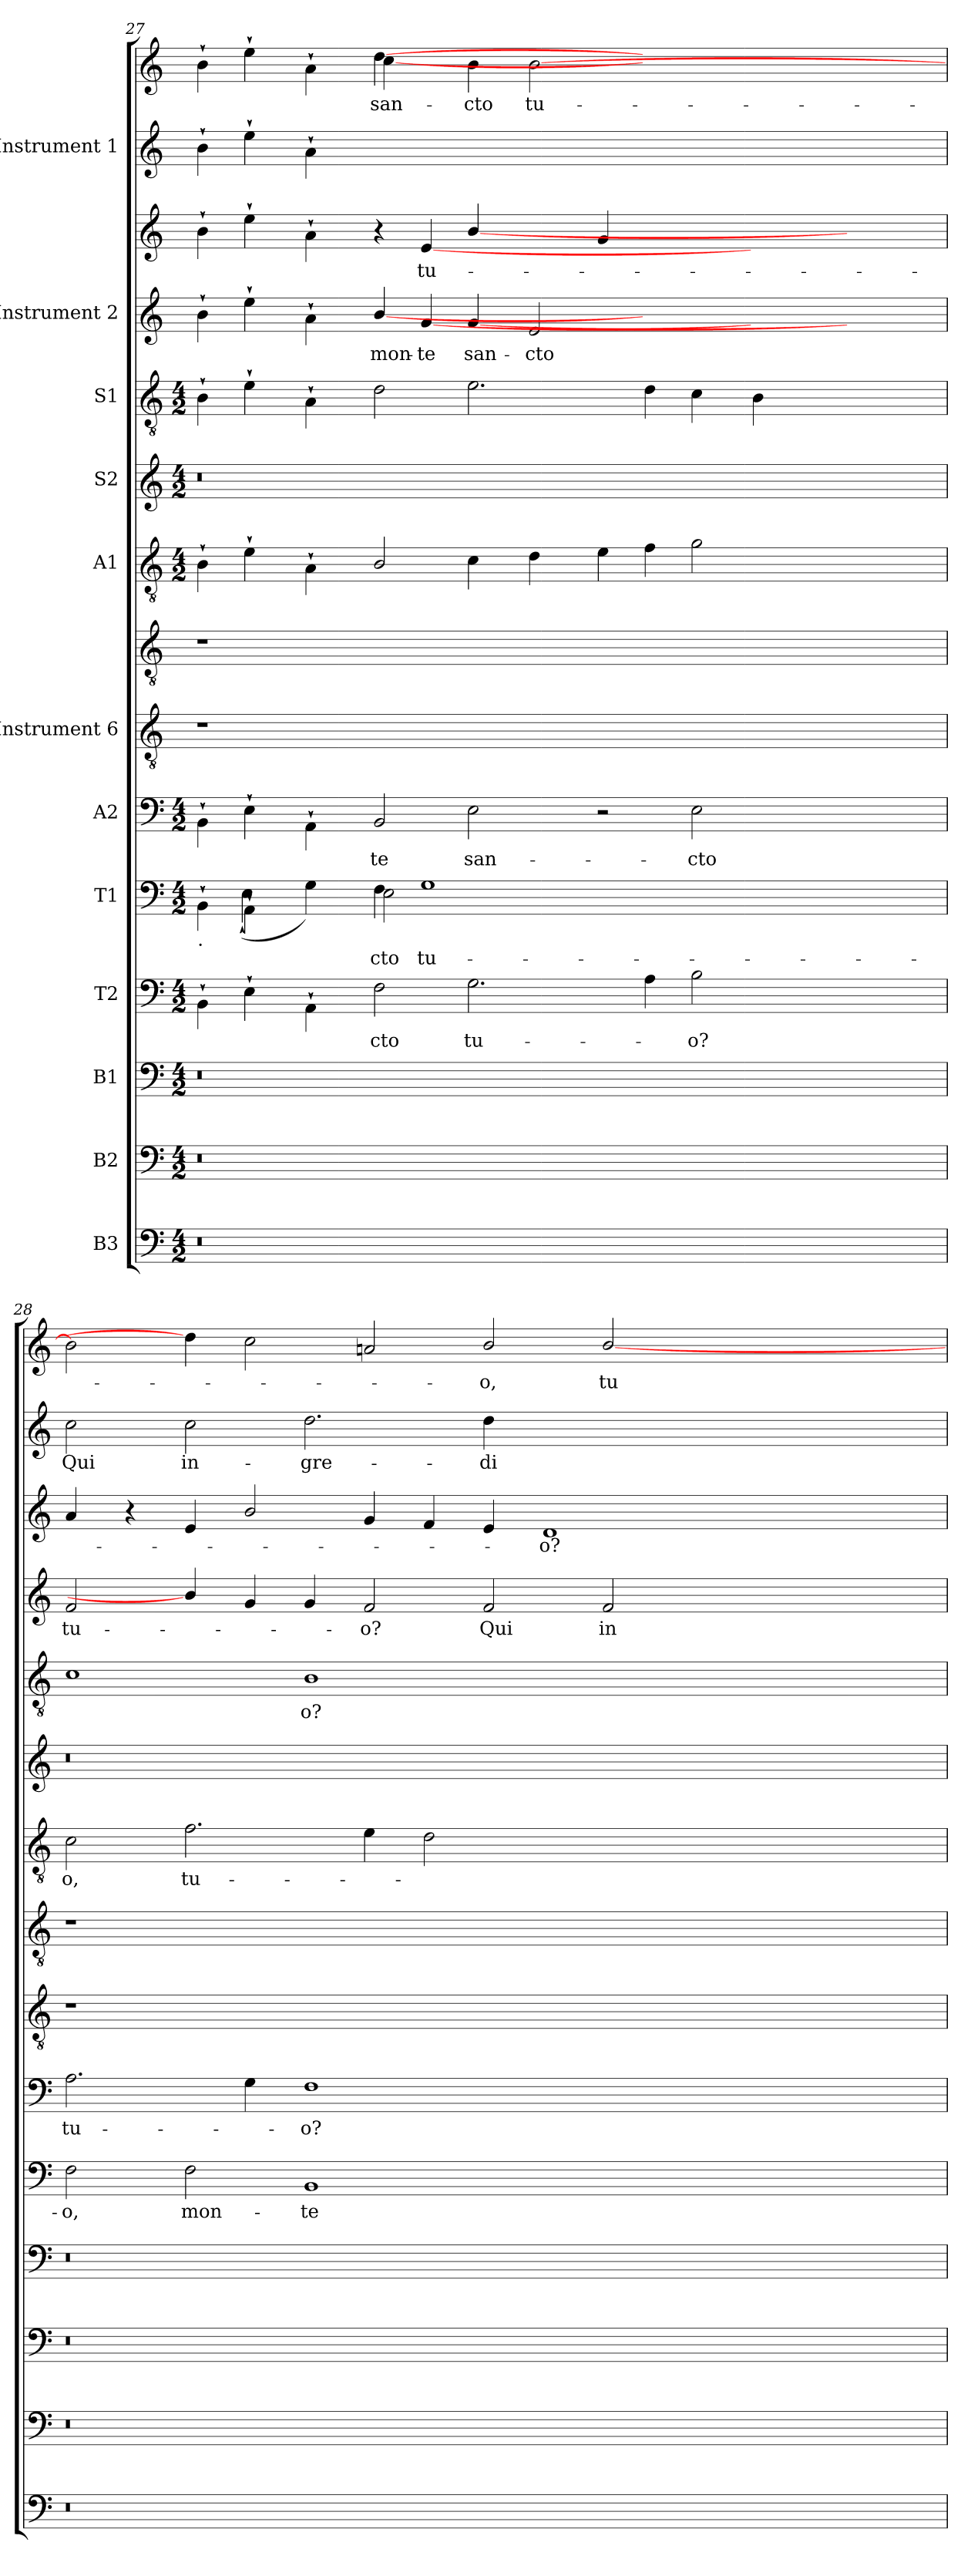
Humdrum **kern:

**kern	**kern	**kern	**kern	**text	**kern	**text	**kern	**text	**kern	**kern	**kern	**text	**kern	**kern	**text	**kern	**text	**kern	**text	**kern	**text	**kern	**text
*part12	*part11	*part10	*part9	*part9	*part8	*part8	*part7	*part7	*part6	*part6	*part5	*part5	*part4	*part3	*part3	*part2	*part2	*part2	*part2	*part1	*part1	*part1	*part1
*staff15	*staff14	*staff13	*staff12	*staff12	*staff11	*staff11	*staff10	*staff10	*staff9	*staff8	*staff7	*staff7	*staff6	*staff5	*staff5	*staff4	*staff4	*staff3	*staff3	*staff2	*staff2	*staff1	*staff1
*I"B3	*I"B2	*I"B1	*I"T2	*	*I"T1	*	*I"A2	*	*I"Instrument 6	*	*I"A1	*	*I"S2	*I"S1	*	*I"Instrument 2	*	*	*	*I"Instrument 1	*	*	*
!!LO:PB:g=z
*clefF4	*clefF4	*clefF4	*clefF4	*	*clefF4	*	*clefF4	*	*clefGv2	*clefGv2	*clefGv2	*	*clefG2	*clefGv2	*	*clefG2	*	*clefG2	*	*clefG2	*	*clefG2	*
*	*	*	*	*	*	*	*	*	*	*	*k[]	*	*	*	*	*	*	*	*	*	*	*	*
*	*	*	*	*	*	*	*	*	*	*	*C:	*	*	*	*	*	*	*	*	*	*	*	*
*M4/2	*M4/2	*M4/2	*M4/2	*	*M4/2	*	*M4/2	*	*	*	*M4/2	*	*M4/2	*M4/2	*	*	*	*	*	*	*	*	*
=27	=27	=27	=27	=27	=27	=27	=27	=27	=27	=27	=27	=27	=27	=27	=27	=27	=27	=27	=27	=27	=27	=27	=27
*	*	*	*	*	*^	*	*	*	*	*	*	*	*	*	*	*	*	*	*	*	*	*^	*
!	!	!	!	!	!	!	!	!LO:TX:b:t=.	!	!	!	!	!	!	!	!	!	!	!	!	!	!	!	!	!
!	!	!	!	!	!LO:TX:b:t=.	!	!	!	!	!	!	!	!	!	!	!	!	!	!	!	!	!	!	!	!
!	!	!	!LO:TX:b:t=.	!	!	!	!	!	!	!	!	!	!	!	!	!	!	!	!	!	!	!	!	!	!
*	*	*	*^	*	*	*	*	*^	*	*	*	*^	*	*	*	*	*	*	*	*	*^	*	*	*	*
*	*	*	*	*^	*	*	*	*	*	*	*	*	*	*	*	*	*	*	*	*	*	*	*	*	*	*	*	*	*
0r	0r	0r	4BB`<\	4ryy	4ryy	.	4BB`<\	4ryy	.	4BB`<\	2ryy	.	1r	1r	4B`<\	2ryy	.	0r	4B`<\	.	4b`<\	.	4b`<\	.	4b`<\	4ryy	.	2.ryy	4b`<\	.
.	.	.	4E`<\	64ryy	32ryy	.	4AA`<\	(>4E`<\	.	4E`<\	.	.	.	.	4e`<\	.	.	.	4e`<\	.	4ee`<\	.	4ee`<\	.	4ee`<\	32ryy	.	.	4ee`<\	.
.	.	.	.	1ryy	.	.	.	.	.	.	.	.	.	.	.	.	.	.	.	.	.	.	.	.	.	.	.	.	.	.
.	.	.	.	.	1ryy	.	.	.	.	.	.	.	.	.	.	.	.	.	.	.	.	.	.	.	.	1ryy	.	.	.	.
.	.	.	4AA`<\	.	.	.	4G\)	4ryy	.	4AA`<\	32ryy	.	.	.	4A`<\	16.ryy	.	.	4A`<\	.	4a`<\	.	4a`<\	.	4a`<\	.	.	.	4a`<\	.
.	.	.	.	.	.	.	.	.	.	.	1ryy	.	.	.	.	.	.	.	.	.	.	.	.	.	.	.	.	.	.	.
.	.	.	.	.	.	.	.	.	.	.	.	.	.	.	.	1ryy	.	.	.	.	.	.	.	.	.	.	.	.	.	.
!	!	!	!	!	!	!LO:LY:b:cj	!	!	!LO:LY:b:cj	!	!	!LO:LY:b:cj	!	!	!	!	!	!	!	!	!	!LO:LY:b:cj	!	!	!	!	!	!	!	!LO:LY:b:cj
!	!	!	!	!	!	!	!	!	!	!	!	!	!	!	!	!	!	!	!	!	!	!	!	!	!	!	!	!	!	!LO:LY:b:cj
.	.	.	2F\	.	.	-cto	4F\	2E\	-cto	2BB/	.	-te	.	.	2B/	.	.	.	2d\	.	[4b/	-mon-	4r	.	0ryy	.	.	[4dd\	[4cc\	san-
!	!	!	!	!	!	!	!	!	!LO:LY:b:rj	!	!	!	!	!	!	!	!	!	!	!	!	!LO:LY:b:cj	!	!LO:LY:b:rj	!	!	!	!	!	!
.	.	.	.	.	.	.	1G	.	tu-	.	.	.	1..ryy	1..ryy	.	.	.	.	.	.	[4g/	-te	[4e/	tu-	.	.	.	4ryy	2.ryy	.
!	!	!	!	!	!	!LO:LY:b:rj	!	!	!	!	!	!LO:LY:b:cj	!	!	!	!	!	!	!	!	!	!LO:LY:b:cj	!	!	!	!	!	!	!	!LO:LY:b:cj
.	.	.	2.G\	.	.	tu-	.	2.ryy	.	2E\	.	san-	.	.	4c\	.	.	.	2.e\	.	[4g/	san-	[4b/	.	.	.	.	4b\	.	-cto
.	.	.	.	1ryy	.	.	.	.	.	.	.	.	.	.	.	.	.	.	.	.	.	.	.	.	.	.	.	.	.	.
.	.	.	.	.	1ryy	.	.	.	.	.	.	.	.	.	.	.	.	.	.	.	.	.	.	.	.	1ryy	.	.	.	.
!	!	!	!	!	!	!	!	!	!	!	!	!	!	!	!	!	!	!	!	!	!	!LO:LY:b:cj	!	!	!	!	!	!	!	!LO:LY:b:rj
.	.	.	.	.	.	.	.	.	.	.	.	.	.	.	4d\	.	.	.	.	.	2e/	-cto	4ryy	.	.	.	.	[<2b\	.	tu-
.	.	.	.	.	.	.	.	.	.	.	1ryy	.	.	.	.	.	.	.	.	.	.	.	.	.	.	.	.	.	.	.
.	.	.	.	.	.	.	.	.	.	.	.	.	.	.	.	1ryy	.	.	.	.	.	.	.	.	.	.	.	.	.	.
.	.	.	.	.	.	.	.	.	.	2r	.	.	.	.	4e\	.	.	.	.	.	.	.	4g/	.	.	.	.	.	1ryy	.
2.ryy	2.ryy	2.ryy	4A\	.	.	.	2.ryy	2.ryy	.	.	.	.	.	.	4f\	.	.	2.ryy	4d\	.	2.ryy	.	2.ryy	.	.	.	.	2.ryy	.	.
!	!	!	!	!	!	!LO:LY:b:cj	!	!	!	!	!	!LO:LY:b:cj	!	!	!	!	!	!	!	!	!	!	!	!	!	!	!	!	!	!
.	.	.	2B\	.	.	-o?	.	.	.	2E\	.	-cto	.	.	2g\	.	.	.	4c\	.	.	.	.	.	.	.	.	.	.	.
.	.	.	.	4ryy	.	.	.	.	.	.	.	.	.	.	.	.	.	.	.	.	.	.	.	.	.	.	.	.	.	.
.	.	.	.	.	4...ryy	.	.	.	.	.	.	.	.	.	.	.	.	.	.	.	.	.	.	.	.	4...ryy	.	.	.	.
.	.	.	.	.	.	.	.	.	.	.	.	.	.	.	.	.	.	.	4B\	.	.	.	.	.	.	.	.	.	.	.
.	.	.	.	8...ryy	.	.	.	.	.	.	.	.	.	.	.	.	.	.	.	.	.	.	.	.	.	.	.	.	.	.
.	.	.	.	.	.	.	.	.	.	.	8..ryy	.	.	.	.	.	.	.	.	.	.	.	.	.	.	.	.	.	.	.
.	.	.	.	.	.	.	.	.	.	.	.	.	.	.	.	8ryy	.	.	.	.	.	.	.	.	.	.	.	.	.	.
.	.	.	.	.	.	.	.	.	.	.	.	.	.	.	.	32ryy	.	.	.	.	.	.	.	.	.	.	.	.	.	.
=28	=28	=28	=28	=28	=28	=28	=28	=28	=28	=28	=28	=28	=28	=28	=28	=28	=28	=28	=28	=28	=28	=28	=28	=28	=28	=28	=28	=28	=28	=28
!	!	!	!	!	!	!	!	!	!LO:LY:b:rj	!	!	!LO:LY:b:rj	!	!	!	!	!LO:LY:b:rj	!	!	!	!	!LO:LY:b:rj	!	!	!	!	!LO:LY:b:cj	!	!	!
*	*	*	*v	*v	*v	*	*	*	*	*v	*v	*	*	*	*v	*v	*	*	*	*	*	*	*	*	*v	*v	*	*v	*v	*
*	*	*	*	*	*v	*v	*	*	*	*	*	*	*	*	*	*	*	*	*	*	*	*	*	*
0r	0r	0r	0r	.	2F\	-o,	2.A\	tu-	1r	1r	2c\	-o,	0r	1c	.	2f/	tu-	4a/	.	2cc\	-Qui	2b\]	.
.	.	.	.	.	.	.	.	.	.	.	.	.	.	.	.	.	.	4r	.	.	.	.	.
!	!	!	!	!	!	!LO:LY:b:cj	!	!	!	!	!	!LO:LY:b:rj	!	!	!	!	!	!	!	!	!LO:LY:b:rj	!	!
.	.	.	.	.	2F\	mon-	.	.	.	.	2.f\	tu-	.	.	.	4b/]	.	4e/]	.	2cc\	in-	4dd\]	.
.	.	.	.	.	.	.	4G\	.	.	.	.	.	.	.	.	4g/]	.	2b/]	.	.	.	2cc\]	.
!	!	!	!	!	!	!LO:LY:b:rj	!	!LO:LY:b:rj	!	!	!	!	!	!	!LO:LY:b:rj	!	!	!	!	!	!LO:LY:b:cj	!	!
.	.	.	.	.	1BB	-te	1F	-o?	0ryy	0ryy	.	.	.	1B	-o?	4g/]	.	.	.	2.dd\	-gre-	.	.
!	!	!	!	!	!	!	!	!	!	!	!	!	!	!	!	!	!LO:LY:b:cj	!	!	!	!	!	!
.	.	.	.	.	.	.	.	.	.	.	4e\	.	.	.	.	2f/	-o?	4g/	.	.	.	2an/	.
.	.	.	.	.	.	.	.	.	.	.	2d\	.	.	.	.	.	.	4f/	.	.	.	.	.
!	!	!	!	!	!	!	!	!	!	!	!	!	!	!	!	!	!LO:LY:b:cj	!	!	!	!LO:LY:b:rj	!	!LO:LY:b:rj
.	.	.	.	.	.	.	.	.	.	.	.	.	.	.	.	2f/	Qui	4e/	.	4dd\	-di-	2b/	-o,
!	!	!	!	!	!	!	!	!	!	!	!	!	!	!	!	!	!	!	!LO:LY:b:rj	!	!	!	!
1ryy	1ryy	1ryy	1ryy	.	1ryy	.	1ryy	.	.	.	1ryy	.	1ryy	1ryy	.	.	.	1d	-o?	1ryy	.	.	.
!	!	!	!	!	!	!	!	!	!	!	!	!	!	!	!	!	!LO:LY:b:rj	!	!	!	!	!	!LO:LY:b:rj
.	.	.	.	.	.	.	.	.	.	.	.	.	.	.	.	2f/	in-	.	.	.	.	[<2b/	tu-
.	.	.	.	.	.	.	.	.	.	.	.	.	.	.	.	4ryy	.	.	.	.	.	4ryy	.
=	=	=	=	=	=	=	=	=	=	=	=	=	=	=	=	=	=	=	=	=	=	=	=
*-	*-	*-	*-	*-	*-	*-	*-	*-	*-	*-	*-	*-	*-	*-	*-	*-	*-	*-	*-	*-	*-	*-	*-
